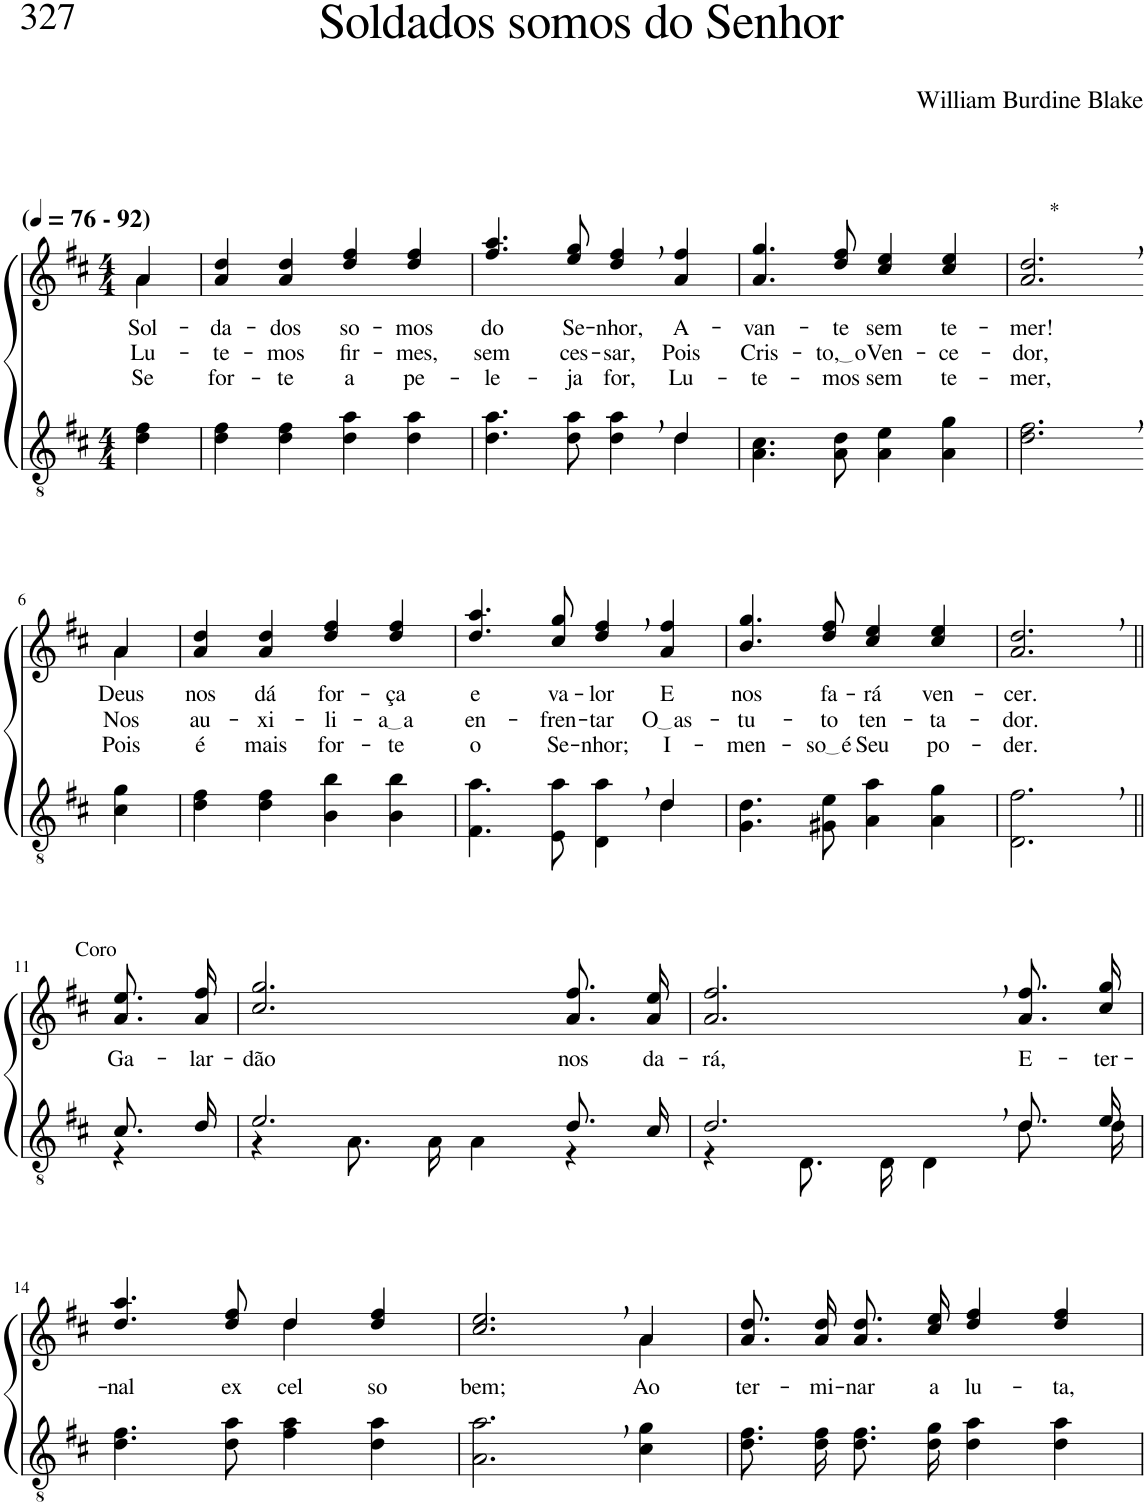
**kern	**kern	**text	**text	**text
*part2	*part1	*part1	*part1	*part1
*staff2	*staff1	*staff1	*staff1	*staff1
*I"Parte III e IV	*I"Parte I e II	*	*	*
*clefGv2	*clefG2	*	*	*
*Trd4c7	*Trd4c7	*	*	*
*k[f#c#]	*k[f#c#]	*	*	*
*M4/4	*M4/4	*	*	*
*MM76	*MM76	*	*	*
=1	=1	=1	=1	=1
!	!LO:TX:a:B:t=(	!	!	!
!	!LO:TX:a:B:t=- 92)	!	!	!
!	!	!LO:LY:b	!LO:LY:b	!LO:LY:b
*	*^	*	*	*
4d\ 4f#\	4a\	4a/	Sol-	Lu-	Se
=2	=2	=2	=2	=2	=2
!	!	!	!LO:LY:b	!LO:LY:b	!LO:LY:b
*	*v	*v	*	*	*
4d\ 4f#\	4a/ 4dd/	-da-	-te-	for-
!	!	!LO:LY:b	!LO:LY:b	!LO:LY:b
4d\ 4f#\	4a/ 4dd/	-dos	-mos	-te
!	!	!LO:LY:b	!LO:LY:b	!LO:LY:b
4d\ 4a\	4dd/ 4ff#/	so-	fir-	a
!	!	!LO:LY:b	!LO:LY:b	!LO:LY:b
4d\ 4a\	4dd/ 4ff#/	-mos	-mes,	pe-
=3	=3	=3	=3	=3
*^	*	*	*	*
!	!	!	!LO:LY:b	!LO:LY:b	!LO:LY:b
4.d\ 4.a\	2.ryy	4.ff#/ 4.aa/	do	sem	-le-
!	!	!	!LO:LY:b	!LO:LY:b	!LO:LY:b
8d\ 8a\	.	8ee/ 8gg/	Se-	ces-	-ja
!	!	!	!LO:LY:b	!LO:LY:b	!LO:LY:b
4d\, 4a\,	.	4dd/, 4ff#/,	-nhor,	-sar,	for,
!	!	!	!LO:LY:b	!LO:LY:b	!LO:LY:b
4d\	4d/	4a/ 4ff#/	A-	Pois	Lu-
=4	=4	=4	=4	=4	=4
!	!	!	!LO:LY:b	!LO:LY:b	!LO:LY:b
*v	*v	*	*	*	*
4.A\ 4.c#\	4.a/ 4.gg/	-van-	Cris-	-te-
!	!	!LO:LY:b	!LO:LY:b	!LO:LY:b
8A\ 8d\	8dd/ 8ff#/	-te	to, o	-mos
!	!	!LO:LY:b	!LO:LY:b	!LO:LY:b
4A\ 4e\	4cc#/ 4ee/	sem	Ven-	sem
!	!	!LO:LY:b	!LO:LY:b	!LO:LY:b
4A\ 4g\	4cc#/ 4ee/	te-	-ce-	te-
=5	=5	=5	=5	=5
!	!LO:TX:a:t=*	!	!	!
!	!	!LO:LY:b	!LO:LY:b	!LO:LY:b
2.d\, 2.f#\,	2.a/, 2.dd/,	-mer!	-dor,	-mer,
!!LO:LB:g=z
=6-	=6-	=6-	=6-	=6-
!	!	!LO:LY:b	!LO:LY:b	!LO:LY:b
*	*^	*	*	*
4c#\ 4g\	4a\	4a/	Deus	Nos	Pois
=7	=7	=7	=7	=7	=7
!	!	!	!LO:LY:b	!LO:LY:b	!LO:LY:b
*	*v	*v	*	*	*
4d\ 4f#\	4a/ 4dd/	nos	au-	é
!	!	!LO:LY:b	!LO:LY:b	!LO:LY:b
4d\ 4f#\	4a/ 4dd/	dá	-xi-	mais
!	!	!LO:LY:b	!LO:LY:b	!LO:LY:b
4B\ 4b\	4dd/ 4ff#/	for-	-li-	for-
!	!	!LO:LY:b	!LO:LY:b	!LO:LY:b
4B\ 4b\	4dd/ 4ff#/	-ça	a a	-te
=8	=8	=8	=8	=8
*^	*	*	*	*
!	!	!	!LO:LY:b	!LO:LY:b	!LO:LY:b
2.ryy	4.F#\ 4.a\	4.dd/ 4.aa/	e	en-	o
!	!	!	!LO:LY:b	!LO:LY:b	!LO:LY:b
.	8E\ 8a\	8cc#/ 8gg/	va-	-fren-	Se-
!	!	!	!LO:LY:b	!LO:LY:b	!LO:LY:b
.	4D\ 4a\	4dd/, 4ff#/,	-lor	-tar	-nhor;
!	!	!	!LO:LY:b	!LO:LY:b	!LO:LY:b
4d/	4d\	4a/ 4ff#/	E	O as	I-
=9	=9	=9	=9	=9	=9
!	!	!	!LO:LY:b	!LO:LY:b	!LO:LY:b
*v	*v	*	*	*	*
4.G\ 4.d\	4.b/ 4.gg/	nos	-tu-	-men-
!	!	!LO:LY:b	!LO:LY:b	!LO:LY:b
8G#X\ 8e\	8dd/ 8ff#/	fa-	-to	so é
!	!	!LO:LY:b	!LO:LY:b	!LO:LY:b
4A\ 4a\	4cc#/ 4ee/	-rá	ten-	Seu
!	!	!LO:LY:b	!LO:LY:b	!LO:LY:b
4A\ 4g\	4cc#/ 4ee/	ven-	-ta-	po-
=10	=10	=10	=10	=10
!	!	!LO:LY:b	!LO:LY:b	!LO:LY:b
2.D\, 2.f#\,	2.a/, 2.dd/,	-cer.	-dor.	-der.
!!LO:LB:g=z
=11||	=11||	=11||	=11||	=11||
*^	*	*	*	*
!	!	!LO:TX:a:t=Coro	!	!	!
!	!	!	!LO:LY:b	!	!
8.c#/L	4r	8.a\ 8.ee\L	Ga-	.	.
!	!	!	!LO:LY:b	!	!
16d/Jk	.	16a\ 16ff#\Jk	-lar-	.	.
=12	=12	=12	=12	=12	=12
!	!	!	!LO:LY:b	!	!
2.e/	4r	2.cc#/ 2.gg/	-dão	.	.
.	8.A\L	.	.	.	.
.	16A\Jk	.	.	.	.
.	4A\	.	.	.	.
!	!	!	!LO:LY:b	!	!
8.d/L	4r	8.a\ 8.ff#\L	nos	.	.
!	!	!	!LO:LY:b	!	!
16c#/Jk	.	16a\ 16ee\Jk	da-	.	.
=13	=13	=13	=13	=13	=13
!	!	!	!LO:LY:b	!	!
2.d,/	4r	2.a/, 2.ff#/,	-rá,	.	.
.	8.D\L	.	.	.	.
.	16D\Jk	.	.	.	.
.	4D\	.	.	.	.
!	!	!	!LO:LY:b	!	!
8.d/L	8.d\L	8.a\ 8.ff#\L	E-	.	.
!	!	!	!LO:LY:b	!	!
16e/Jk	16d\Jk	16cc#\ 16gg\Jk	-ter-	.	.
!!LO:LB:g=z
=14	=14	=14	=14	=14	=14
!	!	!	!LO:LY:b	!	!
*v	*v	*^	*	*	*
4.d\ 4.f#\	4.dd/ 4.aa/	2ryy	-nal	.	.
!	!	!	!LO:LY:b	!	!
8d\ 8a\	8dd/ 8ff#/	.	ex-	.	.
!	!	!	!LO:LY:b	!	!
4f#\ 4a\	4dd/	4dd\	-cel-	.	.
!	!	!	!LO:LY:b	!	!
4d\ 4a\	4dd/ 4ff#/	4ryy	-so	.	.
=15	=15	=15	=15	=15	=15
!	!	!	!LO:LY:b	!	!
2.A\, 2.a\,	2.cc#/, 2.ee/,	2.ryy	bem;	.	.
!	!	!	!LO:LY:b	!	!
4c#\ 4g\	4a/	4a\	Ao	.	.
=16	=16	=16	=16	=16	=16
!	!	!	!LO:LY:b	!	!
*	*v	*v	*	*	*
8.d\ 8.f#\L	8.a\ 8.dd\L	ter-	.	.
!	!	!LO:LY:b	!	!
16d\ 16f#\Jk	16a\ 16dd\Jk	-mi-	.	.
!	!	!LO:LY:b	!	!
8.d\ 8.f#\L	8.a\ 8.dd\L	-nar	.	.
!	!	!LO:LY:b	!	!
16d\ 16g\Jk	16cc#\ 16ee\Jk	a	.	.
!	!	!LO:LY:b	!	!
4d\ 4a\	4dd/ 4ff#/	lu-	.	.
!	!	!LO:LY:b	!	!
4d\ 4a\	4dd/ 4ff#/	-ta,	.	.
=	=	=	=	=
*-	*-	*-	*-	*-
